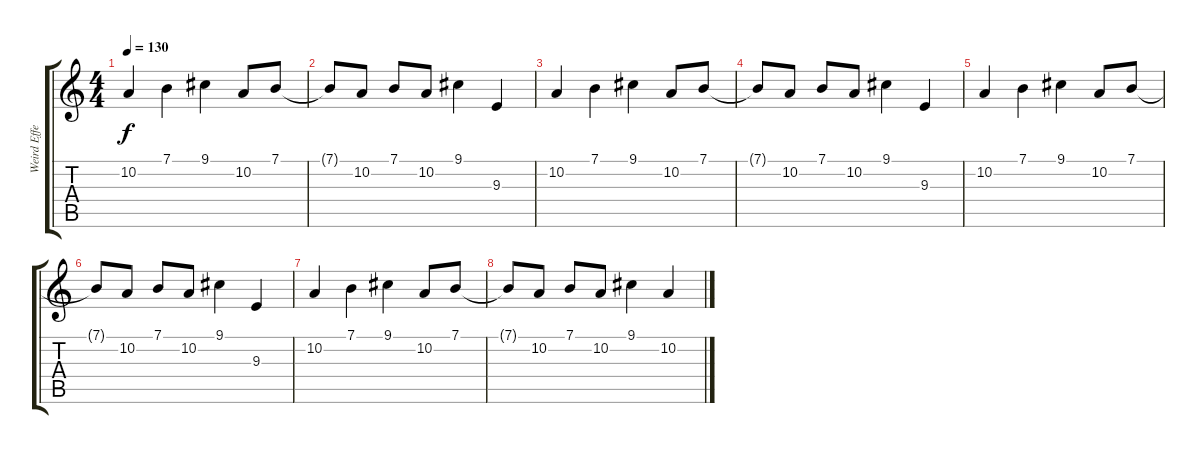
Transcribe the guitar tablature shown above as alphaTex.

\track ("Weird Effect 2" "Weird Effe") {instrument fx1rain}
\staff {score tabs}
\tuning (E4 B3 G3 D3 A2 E2) {hide}
\ts (4 4)
\tempo 130
\clef g2
\ks c
10.2.4{dy f} 7.1.4 9.1.4 10.2.8 7.1.8 |
7.1{t}.8 10.2.8 7.1.8 10.2.8 9.1.4 9.3.4 |
10.2.4 7.1.4 9.1.4 10.2.8 7.1.8 |
7.1{t}.8 10.2.8 7.1.8 10.2.8 9.1.4 9.3.4 |
10.2.4 7.1.4 9.1.4 10.2.8 7.1.8 |
7.1{t}.8 10.2.8 7.1.8 10.2.8 9.1.4 9.3.4 |
10.2.4 7.1.4 9.1.4 10.2.8 7.1.8 |
7.1{t}.8 10.2.8 7.1.8 10.2.8 9.1.4 10.2.4
